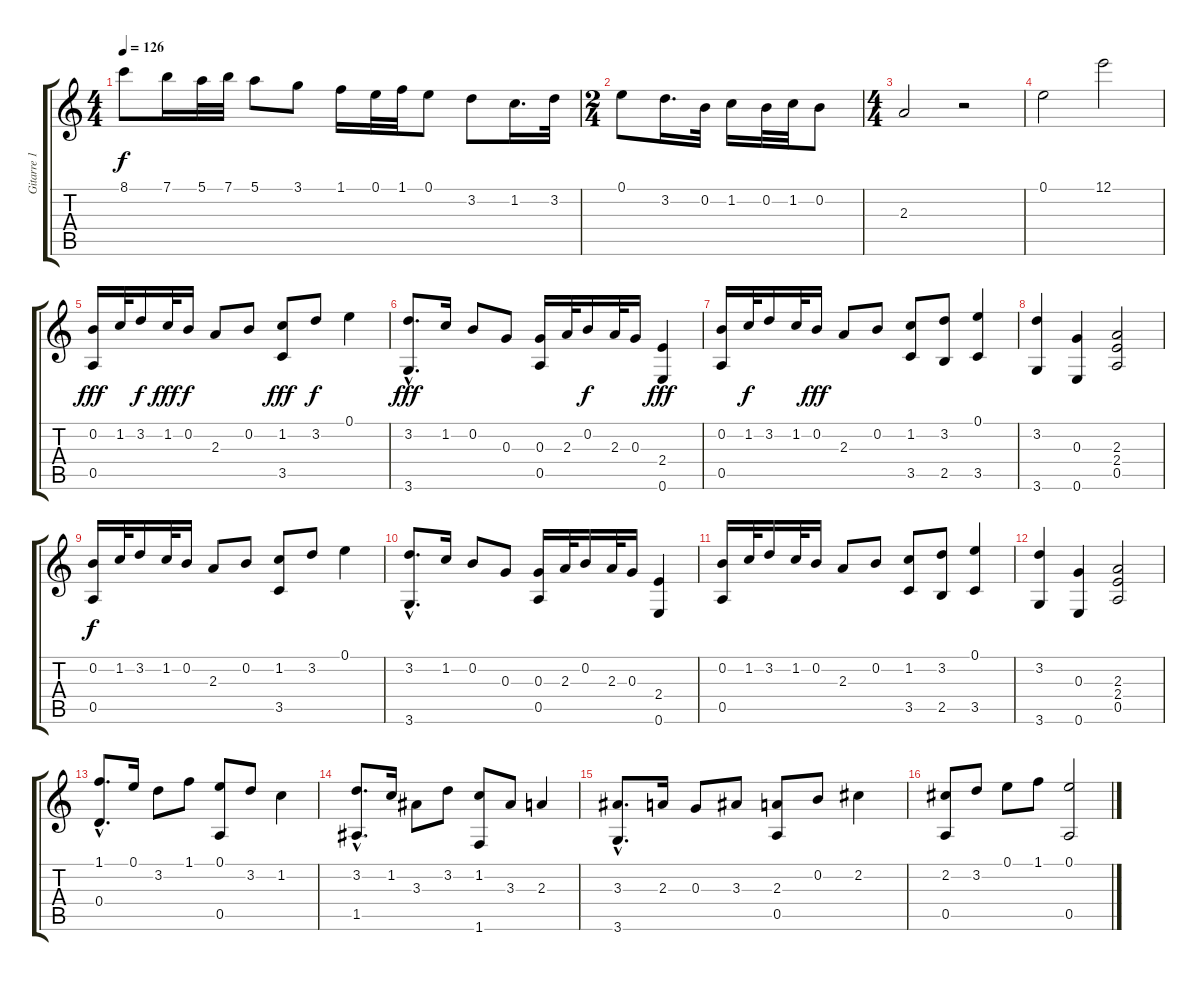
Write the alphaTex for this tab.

\track ("Gitarre 1" "Gitarre 1") {instrument acousticguitarsteel}
\staff {score tabs}
\tuning (E4 B3 G3 D3 A2 E2) {hide}
\ts (4 4)
\tempo 126
\clef g2
\ks c
8.1.8{dy f} 7.1.16 5.1.32 7.1.32 5.1.8 3.1.8 1.1.16 0.1.32 1.1.32 0.1.8 3.2.8 1.2.16{d} 3.2.32 |
\ts (2 4)
0.1.8 3.2.16{d} 0.2.32 1.2.16 0.2.32 1.2.32 0.2.8 |
\ts (4 4)
2.3.2 r.2 |
0.1.2 12.1.2 |
(0.2 0.5).16{dy fff} 1.2.32 3.2.16{dy f} 1.2.32{dy fff} 0.2.16{dy f} 2.3.8 0.2.8 (1.2 3.5).8{dy fff} 3.2.8{dy f} 0.1.4 |
(3.2{hac} 3.6).8{d dy fff} 1.2.16 0.2.8 0.3.8 (0.3 0.5).16 2.3.32 0.2.16{dy f} 2.3.32 0.3.16 (2.4 0.6).4{dy fff} |
(0.2 0.5).16 1.2.32{dy f} 3.2.16 1.2.32 0.2.16{dy fff} 2.3.8 0.2.8 (1.2 3.5).8 (3.2 2.5).8 (0.1 3.5).4 |
(3.2 3.6).4 (0.3 0.6).4 (2.3 2.4 0.5).2 |
(0.2 0.5).16{dy f} 1.2.32 3.2.16 1.2.32 0.2.16 2.3.8 0.2.8 (1.2 3.5).8 3.2.8 0.1.4 |
(3.2{hac} 3.6).8{d} 1.2.16 0.2.8 0.3.8 (0.3 0.5).16 2.3.32 0.2.16 2.3.32 0.3.16 (2.4 0.6).4 |
(0.2 0.5).16 1.2.32 3.2.16 1.2.32 0.2.16 2.3.8 0.2.8 (1.2 3.5).8 (3.2 2.5).8 (0.1 3.5).4 |
(3.2 3.6).4 (0.3 0.6).4 (2.3 2.4 0.5).2 |
(1.1{hac} 0.4).8{d} 0.1.16 3.2.8 1.1.8 (0.1 0.5).8 3.2.8 1.2.4 |
(3.2{hac} 1.5).8{d} 1.2.16 3.3.8 3.2.8 (1.2 1.6).8 3.3.8 2.3.4 |
(3.3{hac} 3.6).8{d} 2.3.16 0.3.8 3.3.8 (2.3 0.5).8 0.2.8 2.2.4 |
(2.2 0.5).8 3.2.8 0.1.8 1.1.8 (0.1 0.5).2
